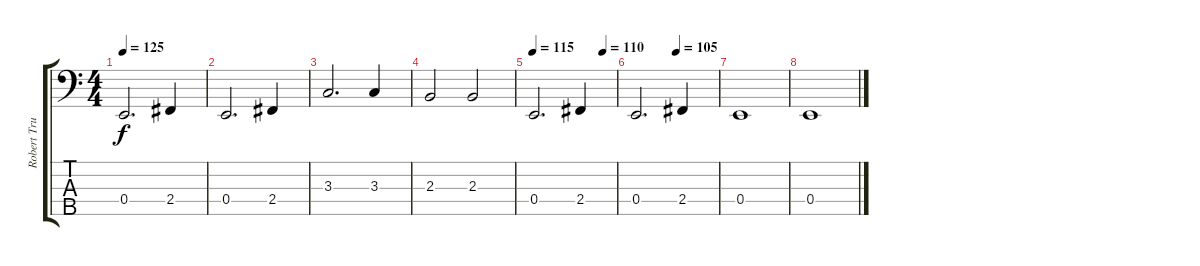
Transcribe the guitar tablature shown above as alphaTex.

\track ("Robert Trujillo" "Robert Tru") {instrument electricbassfinger}
\staff {score tabs}
\tuning (G2 D2 A1 E1 B0) {hide}
\ts (4 4)
\tempo 125
\clef f4
\ks c
0.4.2{d dy f} 2.4.4 |
0.4.2{d} 2.4.4 |
3.3.2{d} 3.3.4 |
2.3.2 2.3.2 |
\tempo 115
\tempo (110 0.84375)
0.4.2{d} 2.4.4 |
\tempo (105 0.5)
0.4.2{d} 2.4.4 |
0.4.1 |
0.4.1
